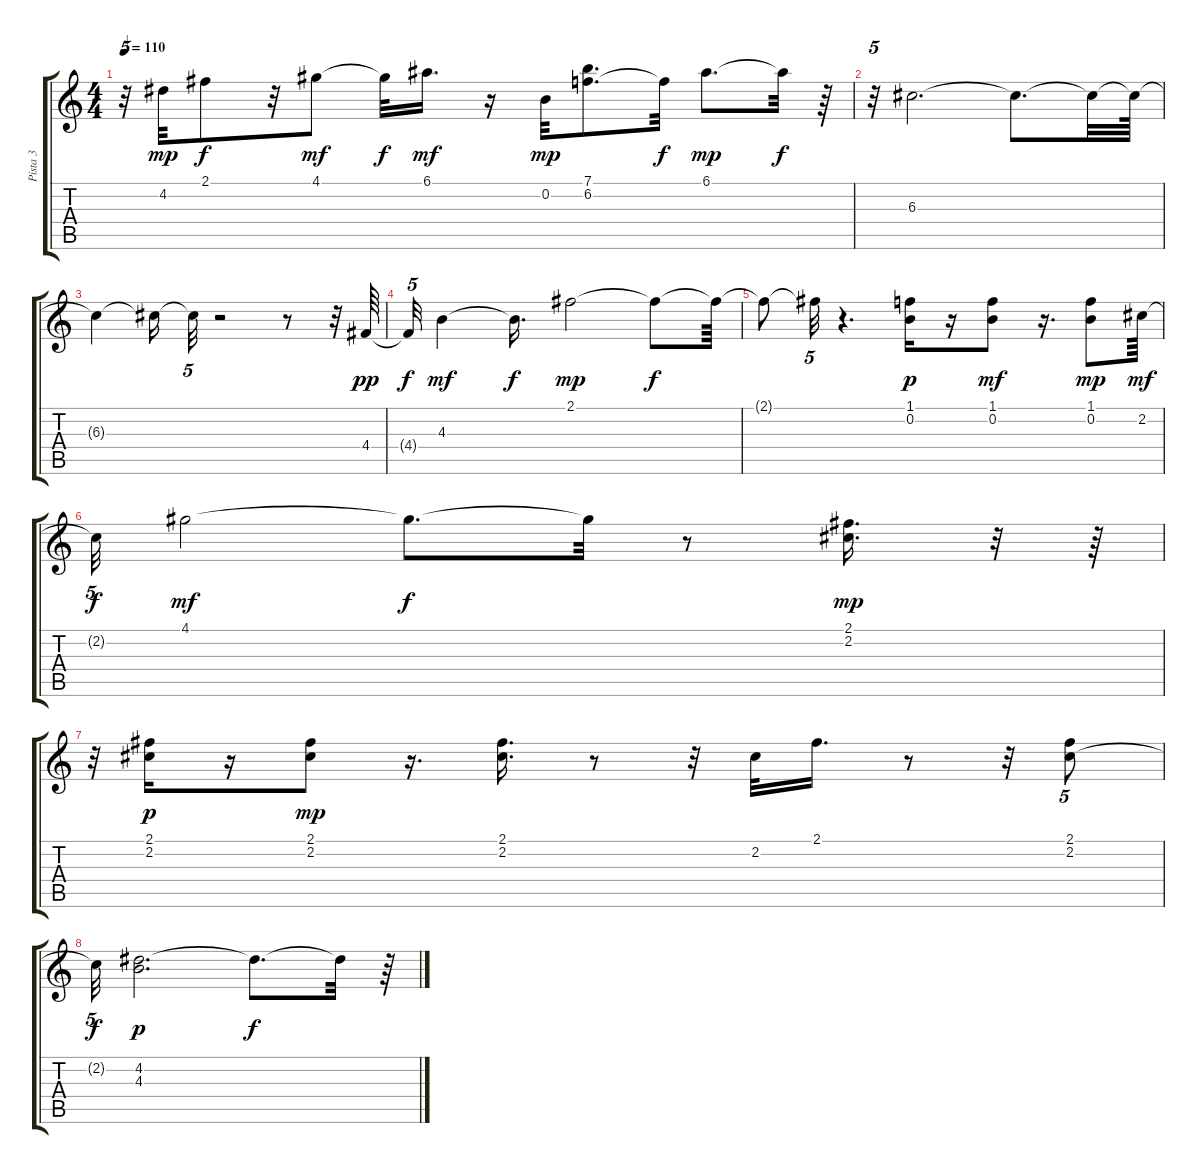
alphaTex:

\track ("Pista 3" "Pista 3") {solo instrument acousticguitarnylon}
\staff {score tabs}
\tuning (E4 B3 G3 D3 A2 E2) {hide}
\ts (4 4)
\tempo 110
\clef g2
\ks c
r.32{tu (5 4) dy mf} 4.2.32{dy mp} 2.1.8{dy f} r.32 4.1.8{dy mf} 4.1{t}.32{dy f} 6.1.16{d dy mf} r.16 0.2.32{dy mp} (7.1 6.2).8{d} 6.2{t}.32{dy f} 6.1.8{d dy mp} 6.1{t}.32{dy f} r.64 |
r.32{tu (5 4)} 6.3.2{d} 6.3{t}.8{d} 6.3{t}.32 6.3{t}.64 |
6.3{t}.4 6.3{t}.16 6.3{t}.32{tu (5 4)} r.2 r.8 r.32 4.4.64{dy pp} |
4.4{t}.32{tu (5 4) dy f} 4.3.4{dy mf} 4.3{t}.16{d dy f} 2.1.2{dy mp} 2.1{t}.8{dy f} 2.1{t}.64 |
2.1{t}.8 2.1{t}.32{tu (5 4)} r.4{d} (1.1 0.2).16{dy p} r.16 (1.1 0.2).8{dy mf} r.16{d} (1.1 0.2).8{dy mp} 2.2.64{dy mf} |
2.2{t}.32{tu (5 4) dy f} 4.1.2{dy mf} 4.1{t}.8{d dy f} 4.1{t}.32 r.8 (2.1 2.2).16{d dy mp} r.32 r.64 |
r.32{tu (5 4)} (2.1 2.2).16{dy p} r.16 (2.1 2.2).8{dy mp} r.16{d} (2.1 2.2).16{d} r.8 r.32 2.2.32 2.1.16{d} r.8 r.32 (2.1 2.2).8{tu (5 4)} |
2.2{t}.32{tu (5 4) dy f} (4.2 4.3).2{d dy p} 4.2{t}.8{d dy f} 4.2{t}.32 r.64
